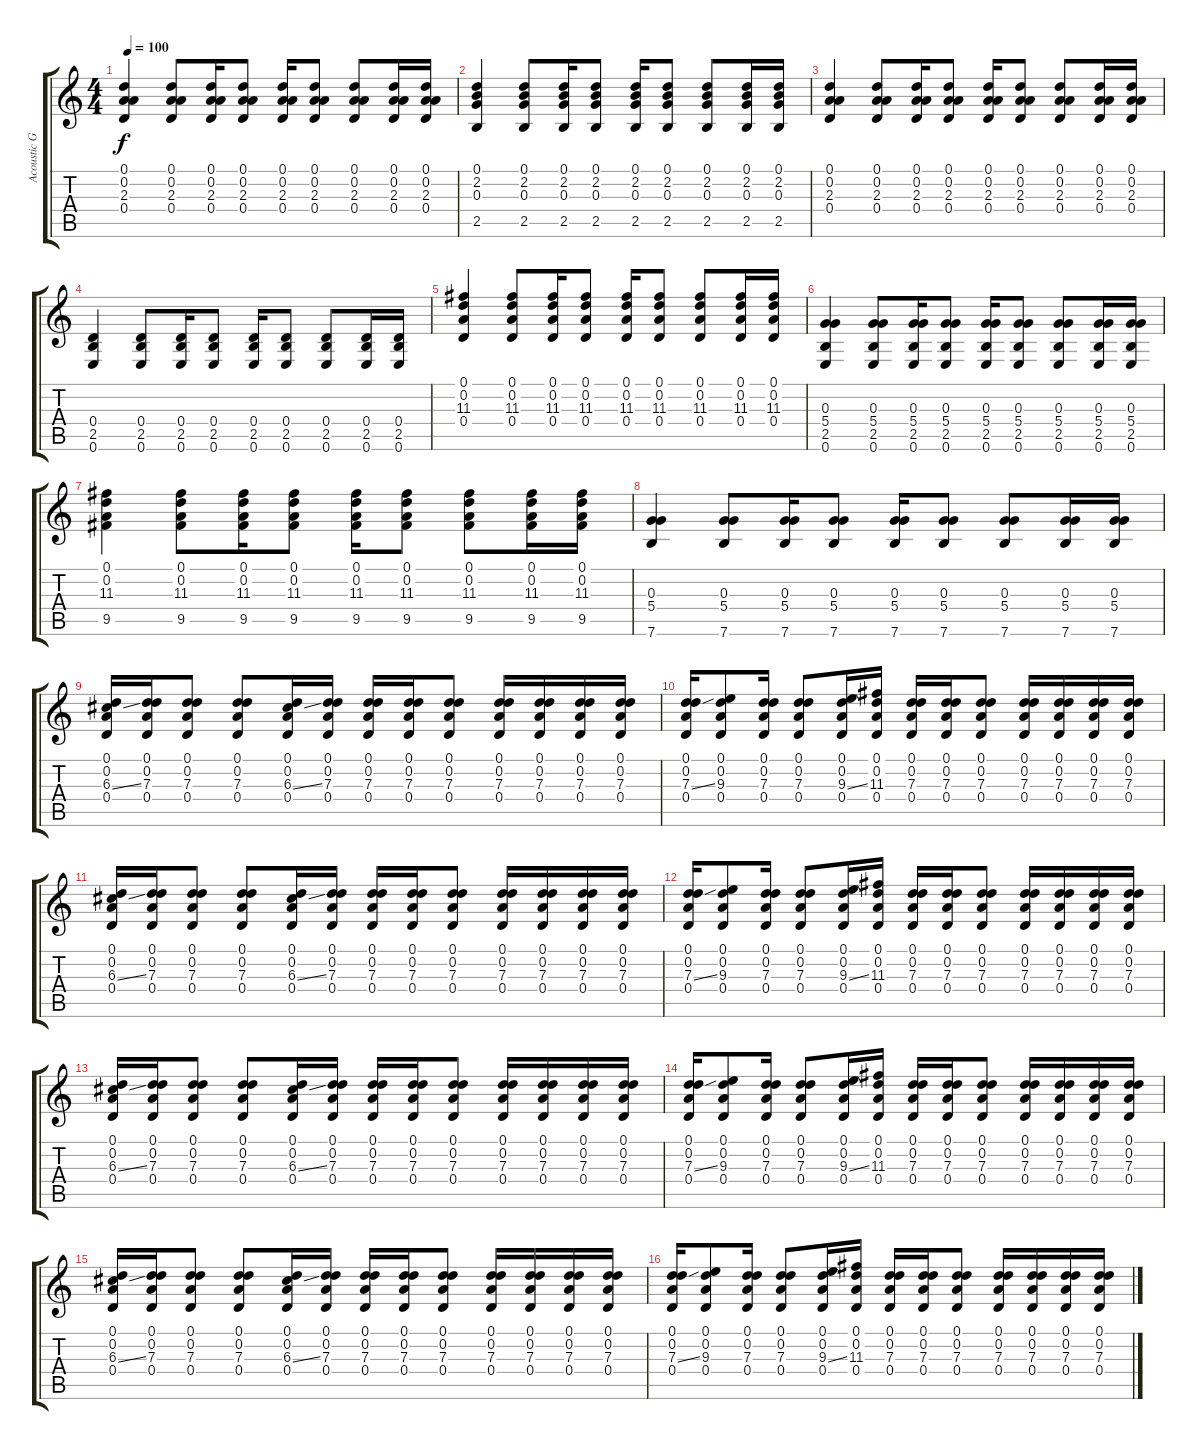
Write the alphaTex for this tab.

\track ("Acoustic Guitar DAGDAE" "Acoustic G") {instrument acousticguitarsteel}
\staff {score tabs}
\tuning (D4 A3 G3 D3 A2 E2) {hide}
\ts (4 4)
\tempo 100
\clef g2
\ks c
(0.1 0.2 2.3 0.4).4{dy f} (0.1 0.2 2.3 0.4).8 (0.1 0.2 2.3 0.4).16 (0.1 0.2 2.3 0.4).8 (0.1 0.2 2.3 0.4).16 (0.1 0.2 2.3 0.4).8 (0.1 0.2 2.3 0.4).8 (0.1 0.2 2.3 0.4).16 (0.1 0.2 2.3 0.4).16 |
(0.1 2.2 0.3 2.5).4 (0.1 2.2 0.3 2.5).8 (0.1 2.2 0.3 2.5).16 (0.1 2.2 0.3 2.5).8 (0.1 2.2 0.3 2.5).16 (0.1 2.2 0.3 2.5).8 (0.1 2.2 0.3 2.5).8 (0.1 2.2 0.3 2.5).16 (0.1 2.2 0.3 2.5).16 |
(0.1 0.2 2.3 0.4).4 (0.1 0.2 2.3 0.4).8 (0.1 0.2 2.3 0.4).16 (0.1 0.2 2.3 0.4).8 (0.1 0.2 2.3 0.4).16 (0.1 0.2 2.3 0.4).8 (0.1 0.2 2.3 0.4).8 (0.1 0.2 2.3 0.4).16 (0.1 0.2 2.3 0.4).16 |
(0.4 2.5 0.6).4 (0.4 2.5 0.6).8 (0.4 2.5 0.6).16 (0.4 2.5 0.6).8 (0.4 2.5 0.6).16 (0.4 2.5 0.6).8 (0.4 2.5 0.6).8 (0.4 2.5 0.6).16 (0.4 2.5 0.6).16 |
(0.1 0.2 11.3 0.4).4 (0.1 0.2 11.3 0.4).8 (0.1 0.2 11.3 0.4).16 (0.1 0.2 11.3 0.4).8 (0.1 0.2 11.3 0.4).16 (0.1 0.2 11.3 0.4).8 (0.1 0.2 11.3 0.4).8 (0.1 0.2 11.3 0.4).16 (0.1 0.2 11.3 0.4).16 |
(0.3 5.4 2.5 0.6).4 (0.3 5.4 2.5 0.6).8 (0.3 5.4 2.5 0.6).16 (0.3 5.4 2.5 0.6).8 (0.3 5.4 2.5 0.6).16 (0.3 5.4 2.5 0.6).8 (0.3 5.4 2.5 0.6).8 (0.3 5.4 2.5 0.6).16 (0.3 5.4 2.5 0.6).16 |
(0.1 0.2 11.3 9.5).4 (0.1 0.2 11.3 9.5).8 (0.1 0.2 11.3 9.5).16 (0.1 0.2 11.3 9.5).8 (0.1 0.2 11.3 9.5).16 (0.1 0.2 11.3 9.5).8 (0.1 0.2 11.3 9.5).8 (0.1 0.2 11.3 9.5).16 (0.1 0.2 11.3 9.5).16 |
(0.3 5.4 7.6).4 (0.3 5.4 7.6).8 (0.3 5.4 7.6).16 (0.3 5.4 7.6).8 (0.3 5.4 7.6).16 (0.3 5.4 7.6).8 (0.3 5.4 7.6).8 (0.3 5.4 7.6).16 (0.3 5.4 7.6).16 |
(0.1 0.2 6.3{ss} 0.4).16 (0.1 0.2 7.3 0.4).16 (0.1 0.2 7.3 0.4).8 (0.1 0.2 7.3 0.4).8 (0.1 0.2 6.3{ss} 0.4).16 (0.1 0.2 7.3 0.4).16 (0.1 0.2 7.3 0.4).16 (0.1 0.2 7.3 0.4).16 (0.1 0.2 7.3 0.4).8 (0.1 0.2 7.3 0.4).16 (0.1 0.2 7.3 0.4).16 (0.1 0.2 7.3 0.4).16 (0.1 0.2 7.3 0.4).16 |
(0.1 0.2 7.3{ss} 0.4).16 (0.1 0.2 9.3 0.4).8 (0.1 0.2 7.3 0.4).16 (0.1 0.2 7.3 0.4).8 (0.1 0.2 9.3{ss} 0.4).16 (0.1 0.2 11.3 0.4).16 (0.1 0.2 7.3 0.4).16 (0.1 0.2 7.3 0.4).16 (0.1 0.2 7.3 0.4).8 (0.1 0.2 7.3 0.4).16 (0.1 0.2 7.3 0.4).16 (0.1 0.2 7.3 0.4).16 (0.1 0.2 7.3 0.4).16 |
(0.1 0.2 6.3{ss} 0.4).16 (0.1 0.2 7.3 0.4).16 (0.1 0.2 7.3 0.4).8 (0.1 0.2 7.3 0.4).8 (0.1 0.2 6.3{ss} 0.4).16 (0.1 0.2 7.3 0.4).16 (0.1 0.2 7.3 0.4).16 (0.1 0.2 7.3 0.4).16 (0.1 0.2 7.3 0.4).8 (0.1 0.2 7.3 0.4).16 (0.1 0.2 7.3 0.4).16 (0.1 0.2 7.3 0.4).16 (0.1 0.2 7.3 0.4).16 |
(0.1 0.2 7.3{ss} 0.4).16 (0.1 0.2 9.3 0.4).8 (0.1 0.2 7.3 0.4).16 (0.1 0.2 7.3 0.4).8 (0.1 0.2 9.3{ss} 0.4).16 (0.1 0.2 11.3 0.4).16 (0.1 0.2 7.3 0.4).16 (0.1 0.2 7.3 0.4).16 (0.1 0.2 7.3 0.4).8 (0.1 0.2 7.3 0.4).16 (0.1 0.2 7.3 0.4).16 (0.1 0.2 7.3 0.4).16 (0.1 0.2 7.3 0.4).16 |
(0.1 0.2 6.3{ss} 0.4).16 (0.1 0.2 7.3 0.4).16 (0.1 0.2 7.3 0.4).8 (0.1 0.2 7.3 0.4).8 (0.1 0.2 6.3{ss} 0.4).16 (0.1 0.2 7.3 0.4).16 (0.1 0.2 7.3 0.4).16 (0.1 0.2 7.3 0.4).16 (0.1 0.2 7.3 0.4).8 (0.1 0.2 7.3 0.4).16 (0.1 0.2 7.3 0.4).16 (0.1 0.2 7.3 0.4).16 (0.1 0.2 7.3 0.4).16 |
(0.1 0.2 7.3{ss} 0.4).16 (0.1 0.2 9.3 0.4).8 (0.1 0.2 7.3 0.4).16 (0.1 0.2 7.3 0.4).8 (0.1 0.2 9.3{ss} 0.4).16 (0.1 0.2 11.3 0.4).16 (0.1 0.2 7.3 0.4).16 (0.1 0.2 7.3 0.4).16 (0.1 0.2 7.3 0.4).8 (0.1 0.2 7.3 0.4).16 (0.1 0.2 7.3 0.4).16 (0.1 0.2 7.3 0.4).16 (0.1 0.2 7.3 0.4).16 |
(0.1 0.2 6.3{ss} 0.4).16 (0.1 0.2 7.3 0.4).16 (0.1 0.2 7.3 0.4).8 (0.1 0.2 7.3 0.4).8 (0.1 0.2 6.3{ss} 0.4).16 (0.1 0.2 7.3 0.4).16 (0.1 0.2 7.3 0.4).16 (0.1 0.2 7.3 0.4).16 (0.1 0.2 7.3 0.4).8 (0.1 0.2 7.3 0.4).16 (0.1 0.2 7.3 0.4).16 (0.1 0.2 7.3 0.4).16 (0.1 0.2 7.3 0.4).16 |
(0.1 0.2 7.3{ss} 0.4).16 (0.1 0.2 9.3 0.4).8 (0.1 0.2 7.3 0.4).16 (0.1 0.2 7.3 0.4).8 (0.1 0.2 9.3{ss} 0.4).16 (0.1 0.2 11.3 0.4).16 (0.1 0.2 7.3 0.4).16 (0.1 0.2 7.3 0.4).16 (0.1 0.2 7.3 0.4).8 (0.1 0.2 7.3 0.4).16 (0.1 0.2 7.3 0.4).16 (0.1 0.2 7.3 0.4).16 (0.1 0.2 7.3 0.4).16
